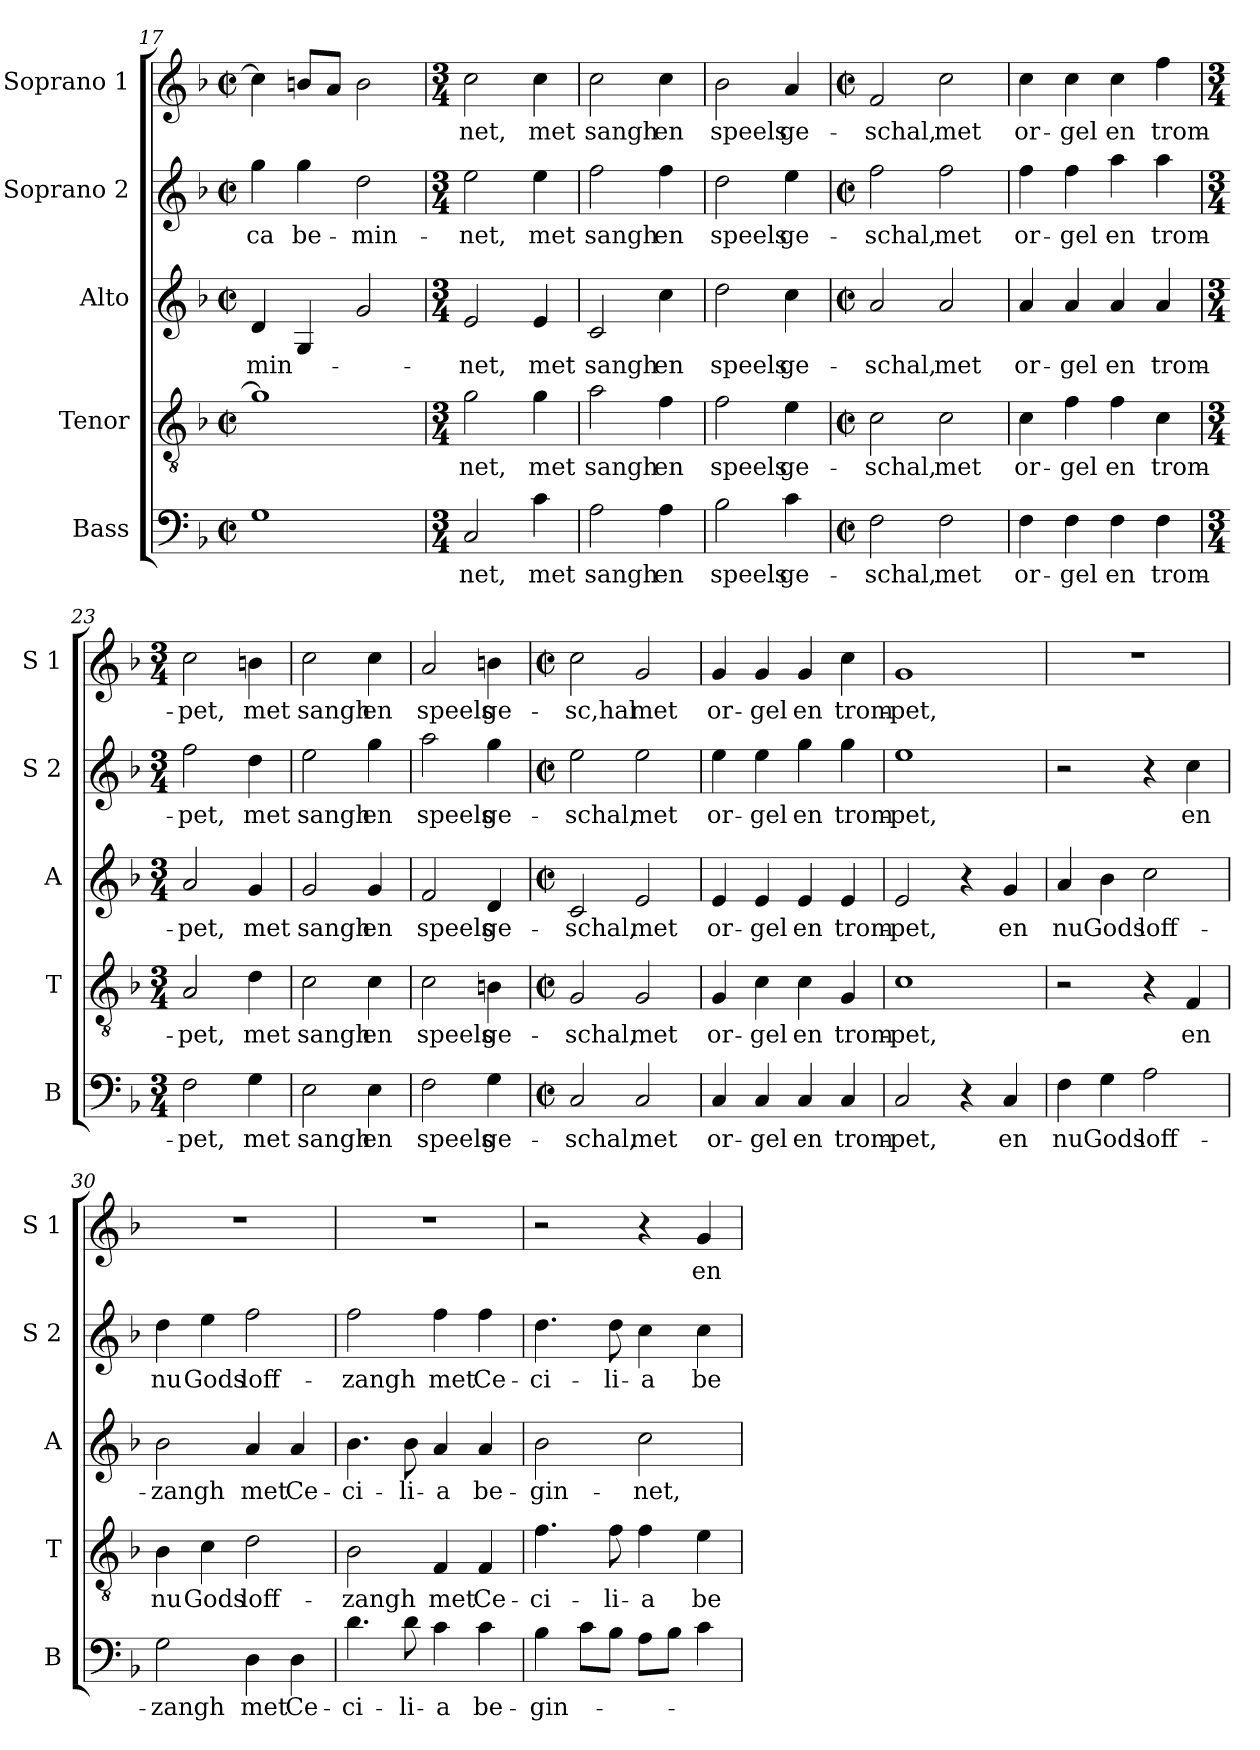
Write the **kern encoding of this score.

**kern	**text	**kern	**text	**kern	**text	**kern	**text	**kern	**text
*part5	*part5	*part4	*part4	*part3	*part3	*part2	*part2	*part1	*part1
*staff5	*staff5	*staff4	*staff4	*staff3	*staff3	*staff2	*staff2	*staff1	*staff1
*I"Bass	*	*I"Tenor	*	*I"Alto	*	*I"Soprano 2	*	*I"Soprano 1	*
*I'B	*	*I'T	*	*I'A	*	*I'S 2	*	*I'S 1	*
*clefF4	*	*clefGv2	*	*clefG2	*	*clefG2	*	*clefG2	*
*k[b-]	*	*k[b-]	*	*k[b-]	*	*k[b-]	*	*k[b-]	*
*F:	*	*F:	*	*F:	*	*F:	*	*F:	*
*M2/2	*	*M2/2	*	*M2/2	*	*M2/2	*	*M2/2	*
*met(c|)	*	*met(c|)	*	*met(c|)	*	*met(c|)	*	*met(c|)	*
=17	=17	=17	=17	=17	=17	=17	=17	=17	=17
1G	.	1g]	.	4d/	-min-	4gg\	-ca	4cc\]	.
.	.	.	.	4G/	.	4gg\	be-	8bn/L	.
.	.	.	.	.	.	.	.	8a/J	.
.	.	.	.	2g/	.	2dd\	-min-	2b\	.
=18	=18	=18	=18	=18	=18	=18	=18	=18	=18
*M3/4	*	*M3/4	*	*M3/4	*	*M3/4	*	*M3/4	*
2C/	-net,	2g\	-net,	2e/	-net,	2ee\	-net,	2cc\	-net,
4c\	met	4g\	met	4e/	met	4ee\	met	4cc\	met
=19	=19	=19	=19	=19	=19	=19	=19	=19	=19
2A\	sangh	2a\	sangh	2c/	sangh	2ff\	sangh	2cc\	sangh
4A\	en	4f\	en	4cc\	en	4ff\	en	4cc\	en
=20	=20	=20	=20	=20	=20	=20	=20	=20	=20
2B-\	speels	2f\	speels	2dd\	speels	2dd\	speels	2b-\	speels
4c\	ge-	4e\	ge-	4cc\	ge-	4ee\	ge-	4a/	ge-
!!LO:LB:g=z
=21	=21	=21	=21	=21	=21	=21	=21	=21	=21
*M2/2	*	*M2/2	*	*M2/2	*	*M2/2	*	*M2/2	*
*met(c|)	*	*met(c|)	*	*met(c|)	*	*met(c|)	*	*met(c|)	*
2F\	-schal,	2c\	-schal,	2a/	-schal,	2ff\	-schal,	2f/	-schal,
2F\	met	2c\	met	2a/	met	2ff\	met	2cc\	met
=22	=22	=22	=22	=22	=22	=22	=22	=22	=22
4F\	or-	4c\	or-	4a/	or-	4ff\	or-	4cc\	or-
4F\	-gel	4f\	-gel	4a/	-gel	4ff\	-gel	4cc\	-gel
4F\	en	4f\	en	4a/	en	4aa\	en	4cc\	en
4F\	trom-	4c\	trom-	4a/	trom-	4aa\	trom-	4ff\	trom-
=23	=23	=23	=23	=23	=23	=23	=23	=23	=23
*M3/4	*	*M3/4	*	*M3/4	*	*M3/4	*	*M3/4	*
2F\	-pet,	2A/	-pet,	2a/	-pet,	2ff\	-pet,	2cc\	-pet,
4G\	met	4d\	met	4g/	met	4dd\	met	4bn\	met
=24	=24	=24	=24	=24	=24	=24	=24	=24	=24
2E\	sangh	2c\	sangh	2g/	sangh	2ee\	sangh	2cc\	sangh
4E\	en	4c\	en	4g/	en	4gg\	en	4cc\	en
=25	=25	=25	=25	=25	=25	=25	=25	=25	=25
2F\	speels	2c\	speels	2f/	speels	2aa\	speels	2a/	speels
4G\	ge-	4Bn\	ge-	4d/	ge-	4gg\	ge-	4bn\	ge-
=26	=26	=26	=26	=26	=26	=26	=26	=26	=26
*M2/2	*	*M2/2	*	*M2/2	*	*M2/2	*	*M2/2	*
*met(c|)	*	*met(c|)	*	*met(c|)	*	*met(c|)	*	*met(c|)	*
2C/	-schal,	2G/	-schal,	2c/	-schal,	2ee\	-schal,	2cc\	-sc,hal
2C/	met	2G/	met	2e/	met	2ee\	met	2g/	met
!!LO:PB:g=z
=27	=27	=27	=27	=27	=27	=27	=27	=27	=27
4C/	or-	4G/	or-	4e/	or-	4ee\	or-	4g/	or-
4C/	-gel	4c\	-gel	4e/	-gel	4ee\	-gel	4g/	-gel
4C/	en	4c\	en	4e/	en	4gg\	en	4g/	en
4C/	trom-	4G/	trom-	4e/	trom-	4gg\	trom-	4cc\	trom-
=28	=28	=28	=28	=28	=28	=28	=28	=28	=28
2C/	-pet,	1c	-pet,	2e/	-pet,	1ee	-pet,	1g	-pet,
4r	.	.	.	4r	.	.	.	.	.
4C/	en	.	.	4g/	en	.	.	.	.
=29	=29	=29	=29	=29	=29	=29	=29	=29	=29
4F\	nu	2r	.	4a/	nu	2r	.	1r	.
4G\	Gods	.	.	4b-\	Gods	.	.	.	.
2A\	loff-	4r	.	2cc\	loff-	4r	.	.	.
.	.	4F/	en	.	.	4cc\	en	.	.
=30	=30	=30	=30	=30	=30	=30	=30	=30	=30
2G\	-zangh	4B-\	nu	2b-\	-zangh	4dd\	nu	1r	.
.	.	4c\	Gods	.	.	4ee\	Gods	.	.
4D\	met	2d\	loff-	4a/	met	2ff\	loff-	.	.
4D\	Ce-	.	.	4a/	Ce-	.	.	.	.
=31	=31	=31	=31	=31	=31	=31	=31	=31	=31
4.d\	-ci-	2B-\	-zangh	4.b-\	-ci-	2ff\	-zangh	1r	.
8d\	-li-	.	.	8b-\	-li-	.	.	.	.
4c\	-a	4F/	met	4a/	-a	4ff\	met	.	.
4c\	be-	4F/	Ce-	4a/	be-	4ff\	Ce-	.	.
!!LO:LB:g=z
=32	=32	=32	=32	=32	=32	=32	=32	=32	=32
4B-\	-gin-	4.f\	-ci-	2b-\	-gin-	4.dd\	-ci-	2r	.
8c\L	.	.	.	.	.	.	.	.	.
8B-\J	.	8f\	-li-	.	.	8dd\	-li-	.	.
8A\L	.	4f\	-a	2cc\	-net,	4cc\	-a	4r	.
8B-\J	.	.	.	.	.	.	.	.	.
4c\	.	4e\	be-	.	.	4cc\	be-	4g/	en
=	=	=	=	=	=	=	=	=	=
*-	*-	*-	*-	*-	*-	*-	*-	*-	*-
